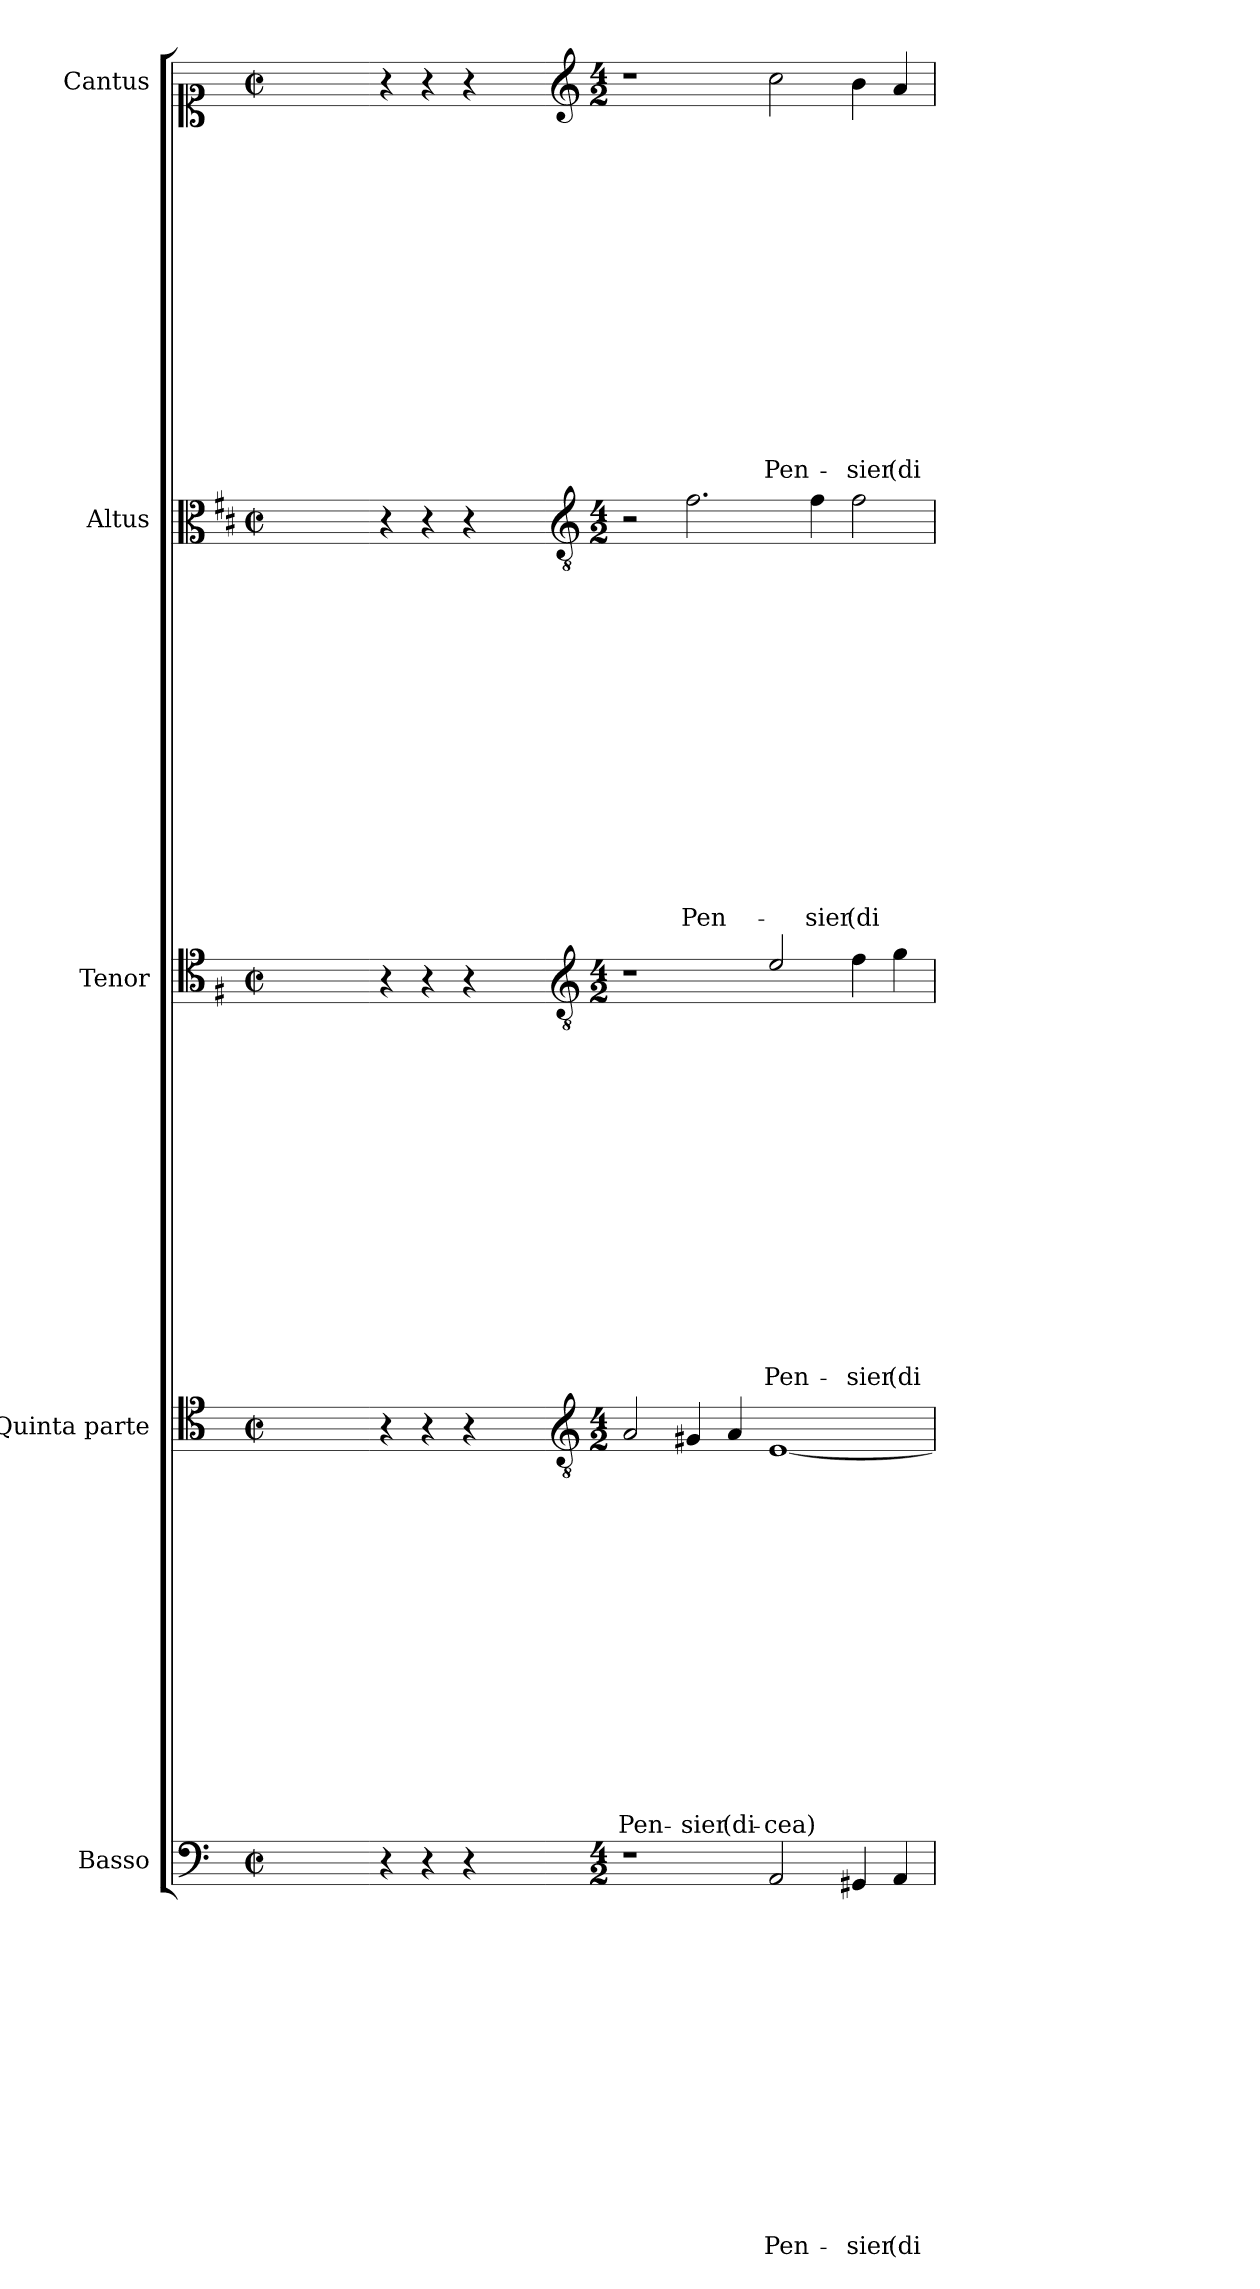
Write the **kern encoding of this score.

**kern	**text	**text	**text	**text	**text	**text	**text	**text	**text	**text	**text	**text	**text	**text	**text	**kern	**text	**text	**text	**text	**text	**text	**text	**text	**text	**text	**text	**text	**text	**text	**text	**kern	**text	**text	**text	**text	**text	**text	**text	**text	**text	**text	**text	**text	**text	**text	**text	**kern	**text	**text	**text	**text	**text	**text	**text	**text	**text	**text	**text	**text	**text	**text	**text	**kern	**text	**text	**text	**text	**text	**text	**text	**text	**text	**text	**text	**text	**text	**text	**text
*part5	*part5	*part5	*part5	*part5	*part5	*part5	*part5	*part5	*part5	*part5	*part5	*part5	*part5	*part5	*part5	*part4	*part4	*part4	*part4	*part4	*part4	*part4	*part4	*part4	*part4	*part4	*part4	*part4	*part4	*part4	*part4	*part3	*part3	*part3	*part3	*part3	*part3	*part3	*part3	*part3	*part3	*part3	*part3	*part3	*part3	*part3	*part3	*part2	*part2	*part2	*part2	*part2	*part2	*part2	*part2	*part2	*part2	*part2	*part2	*part2	*part2	*part2	*part2	*part1	*part1	*part1	*part1	*part1	*part1	*part1	*part1	*part1	*part1	*part1	*part1	*part1	*part1	*part1	*part1
*staff5	*staff5	*staff5	*staff5	*staff5	*staff5	*staff5	*staff5	*staff5	*staff5	*staff5	*staff5	*staff5	*staff5	*staff5	*staff5	*staff4	*staff4	*staff4	*staff4	*staff4	*staff4	*staff4	*staff4	*staff4	*staff4	*staff4	*staff4	*staff4	*staff4	*staff4	*staff4	*staff3	*staff3	*staff3	*staff3	*staff3	*staff3	*staff3	*staff3	*staff3	*staff3	*staff3	*staff3	*staff3	*staff3	*staff3	*staff3	*staff2	*staff2	*staff2	*staff2	*staff2	*staff2	*staff2	*staff2	*staff2	*staff2	*staff2	*staff2	*staff2	*staff2	*staff2	*staff2	*staff1	*staff1	*staff1	*staff1	*staff1	*staff1	*staff1	*staff1	*staff1	*staff1	*staff1	*staff1	*staff1	*staff1	*staff1	*staff1
*I"Basso	*	*	*	*	*	*	*	*	*	*	*	*	*	*	*	*I"Quinta parte	*	*	*	*	*	*	*	*	*	*	*	*	*	*	*	*I"Tenor	*	*	*	*	*	*	*	*	*	*	*	*	*	*	*	*I"Altus	*	*	*	*	*	*	*	*	*	*	*	*	*	*	*	*I"Cantus	*	*	*	*	*	*	*	*	*	*	*	*	*	*	*
*I'B	*	*	*	*	*	*	*	*	*	*	*	*	*	*	*	*	*	*	*	*	*	*	*	*	*	*	*	*	*	*	*	*I'T	*	*	*	*	*	*	*	*	*	*	*	*	*	*	*	*I'A	*	*	*	*	*	*	*	*	*	*	*	*	*	*	*	*I'C	*	*	*	*	*	*	*	*	*	*	*	*	*	*	*
*clefF4	*	*	*	*	*	*	*	*	*	*	*	*	*	*	*	*clefC4	*	*	*	*	*	*	*	*	*	*	*	*	*	*	*	*clefC4	*	*	*	*	*	*	*	*	*	*	*	*	*	*	*	*clefC3	*	*	*	*	*	*	*	*	*	*	*	*	*	*	*	*clefC1	*	*	*	*	*	*	*	*	*	*	*	*	*	*	*
*	*	*	*	*	*	*	*	*	*	*	*	*	*	*	*	*	*	*	*	*	*	*	*	*	*	*	*	*	*	*	*	*ITrd4c7	*	*	*	*	*	*	*	*	*	*	*	*	*	*	*	*ITrd1c2	*	*	*	*	*	*	*	*	*	*	*	*	*	*	*	*	*	*	*	*	*	*	*	*	*	*	*	*	*	*	*
*k[]	*	*	*	*	*	*	*	*	*	*	*	*	*	*	*	*k[]	*	*	*	*	*	*	*	*	*	*	*	*	*	*	*	*k[]	*	*	*	*	*	*	*	*	*	*	*	*	*	*	*	*k[]	*	*	*	*	*	*	*	*	*	*	*	*	*	*	*	*k[]	*	*	*	*	*	*	*	*	*	*	*	*	*	*	*
*C:	*	*	*	*	*	*	*	*	*	*	*	*	*	*	*	*C:	*	*	*	*	*	*	*	*	*	*	*	*	*	*	*	*C:	*	*	*	*	*	*	*	*	*	*	*	*	*	*	*	*C:	*	*	*	*	*	*	*	*	*	*	*	*	*	*	*	*C:	*	*	*	*	*	*	*	*	*	*	*	*	*	*	*
*M2/2	*	*	*	*	*	*	*	*	*	*	*	*	*	*	*	*M2/2	*	*	*	*	*	*	*	*	*	*	*	*	*	*	*	*M2/2	*	*	*	*	*	*	*	*	*	*	*	*	*	*	*	*M2/2	*	*	*	*	*	*	*	*	*	*	*	*	*	*	*	*M2/2	*	*	*	*	*	*	*	*	*	*	*	*	*	*	*
*met(c|)	*	*	*	*	*	*	*	*	*	*	*	*	*	*	*	*met(c|)	*	*	*	*	*	*	*	*	*	*	*	*	*	*	*	*met(c|)	*	*	*	*	*	*	*	*	*	*	*	*	*	*	*	*met(c|)	*	*	*	*	*	*	*	*	*	*	*	*	*	*	*	*met(c|)	*	*	*	*	*	*	*	*	*	*	*	*	*	*	*
=	=	=	=	=	=	=	=	=	=	=	=	=	=	=	=	=	=	=	=	=	=	=	=	=	=	=	=	=	=	=	=	=	=	=	=	=	=	=	=	=	=	=	=	=	=	=	=	=	=	=	=	=	=	=	=	=	=	=	=	=	=	=	=	=	=	=	=	=	=	=	=	=	=	=	=	=	=	=	=
1ryy	.	.	.	.	.	.	.	.	.	.	.	.	.	.	.	1ryy	.	.	.	.	.	.	.	.	.	.	.	.	.	.	.	1ryy	.	.	.	.	.	.	.	.	.	.	.	.	.	.	.	1ryy	.	.	.	.	.	.	.	.	.	.	.	.	.	.	.	1ryy	.	.	.	.	.	.	.	.	.	.	.	.	.	.	.
=1X-	=1X-	=1X-	=1X-	=1X-	=1X-	=1X-	=1X-	=1X-	=1X-	=1X-	=1X-	=1X-	=1X-	=1X-	=1X-	=1X-	=1X-	=1X-	=1X-	=1X-	=1X-	=1X-	=1X-	=1X-	=1X-	=1X-	=1X-	=1X-	=1X-	=1X-	=1X-	=1X-	=1X-	=1X-	=1X-	=1X-	=1X-	=1X-	=1X-	=1X-	=1X-	=1X-	=1X-	=1X-	=1X-	=1X-	=1X-	=1X-	=1X-	=1X-	=1X-	=1X-	=1X-	=1X-	=1X-	=1X-	=1X-	=1X-	=1X-	=1X-	=1X-	=1X-	=1X-	=1X-	=1X-	=1X-	=1X-	=1X-	=1X-	=1X-	=1X-	=1X-	=1X-	=1X-	=1X-	=1X-	=1X-	=1X-	=1X-
4r	.	.	.	.	.	.	.	.	.	.	.	.	.	.	.	4r	.	.	.	.	.	.	.	.	.	.	.	.	.	.	.	4r	.	.	.	.	.	.	.	.	.	.	.	.	.	.	.	4r	.	.	.	.	.	.	.	.	.	.	.	.	.	.	.	4r	.	.	.	.	.	.	.	.	.	.	.	.	.	.	.
4r	.	.	.	.	.	.	.	.	.	.	.	.	.	.	.	4r	.	.	.	.	.	.	.	.	.	.	.	.	.	.	.	4r	.	.	.	.	.	.	.	.	.	.	.	.	.	.	.	4r	.	.	.	.	.	.	.	.	.	.	.	.	.	.	.	4r	.	.	.	.	.	.	.	.	.	.	.	.	.	.	.
4r	.	.	.	.	.	.	.	.	.	.	.	.	.	.	.	4r	.	.	.	.	.	.	.	.	.	.	.	.	.	.	.	4r	.	.	.	.	.	.	.	.	.	.	.	.	.	.	.	4r	.	.	.	.	.	.	.	.	.	.	.	.	.	.	.	4r	.	.	.	.	.	.	.	.	.	.	.	.	.	.	.
4ryy	.	.	.	.	.	.	.	.	.	.	.	.	.	.	.	4ryy	.	.	.	.	.	.	.	.	.	.	.	.	.	.	.	4ryy	.	.	.	.	.	.	.	.	.	.	.	.	.	.	.	4ryy	.	.	.	.	.	.	.	.	.	.	.	.	.	.	.	4ryy	.	.	.	.	.	.	.	.	.	.	.	.	.	.	.
=1-	=1-	=1-	=1-	=1-	=1-	=1-	=1-	=1-	=1-	=1-	=1-	=1-	=1-	=1-	=1-	=1-	=1-	=1-	=1-	=1-	=1-	=1-	=1-	=1-	=1-	=1-	=1-	=1-	=1-	=1-	=1-	=1-	=1-	=1-	=1-	=1-	=1-	=1-	=1-	=1-	=1-	=1-	=1-	=1-	=1-	=1-	=1-	=1-	=1-	=1-	=1-	=1-	=1-	=1-	=1-	=1-	=1-	=1-	=1-	=1-	=1-	=1-	=1-	=1-	=1-	=1-	=1-	=1-	=1-	=1-	=1-	=1-	=1-	=1-	=1-	=1-	=1-	=1-	=1-
*	*	*	*	*	*	*	*	*	*	*	*	*	*	*	*	*clefGv2	*	*	*	*	*	*	*	*	*	*	*	*	*	*	*	*clefGv2	*	*	*	*	*	*	*	*	*	*	*	*	*	*	*	*clefGv2	*	*	*	*	*	*	*	*	*	*	*	*	*	*	*	*clefG2	*	*	*	*	*	*	*	*	*	*	*	*	*	*	*
*M4/2	*	*	*	*	*	*	*	*	*	*	*	*	*	*	*	*M4/2	*	*	*	*	*	*	*	*	*	*	*	*	*	*	*	*M4/2	*	*	*	*	*	*	*	*	*	*	*	*	*	*	*	*M4/2	*	*	*	*	*	*	*	*	*	*	*	*	*	*	*	*M4/2	*	*	*	*	*	*	*	*	*	*	*	*	*	*	*
!	!	!	!	!	!	!	!	!	!	!	!	!	!	!	!	!	!	!	!	!	!	!	!	!	!	!	!	!	!	!	!LO:LY:b	!	!	!	!	!	!	!	!	!	!	!	!	!	!	!	!	!	!	!	!	!	!	!	!	!	!	!	!	!	!	!	!	!	!	!	!	!	!	!	!	!	!	!	!	!	!	!	!
1r	.	.	.	.	.	.	.	.	.	.	.	.	.	.	.	2A/	.	.	.	.	.	.	.	.	.	.	.	.	.	.	Pen-	1r	.	.	.	.	.	.	.	.	.	.	.	.	.	.	.	2r	.	.	.	.	.	.	.	.	.	.	.	.	.	.	.	1r	.	.	.	.	.	.	.	.	.	.	.	.	.	.	.
!	!	!	!	!	!	!	!	!	!	!	!	!	!	!	!	!	!	!	!	!	!	!	!	!	!	!	!	!	!	!	!LO:LY:b	!	!	!	!	!	!	!	!	!	!	!	!	!	!	!	!	!	!	!	!	!	!	!	!	!	!	!	!	!	!	!	!LO:LY:b	!	!	!	!	!	!	!	!	!	!	!	!	!	!	!	!
.	.	.	.	.	.	.	.	.	.	.	.	.	.	.	.	4G#X/	.	.	.	.	.	.	.	.	.	.	.	.	.	.	-sier	.	.	.	.	.	.	.	.	.	.	.	.	.	.	.	.	2.e\	.	.	.	.	.	.	.	.	.	.	.	.	.	.	Pen-	.	.	.	.	.	.	.	.	.	.	.	.	.	.	.	.
!	!	!	!	!	!	!	!	!	!	!	!	!	!	!	!	!	!	!	!	!	!	!	!	!	!	!	!	!	!	!	!LO:LY:b	!	!	!	!	!	!	!	!	!	!	!	!	!	!	!	!	!	!	!	!	!	!	!	!	!	!	!	!	!	!	!	!	!	!	!	!	!	!	!	!	!	!	!	!	!	!	!	!
.	.	.	.	.	.	.	.	.	.	.	.	.	.	.	.	4A/	.	.	.	.	.	.	.	.	.	.	.	.	.	.	(di-	.	.	.	.	.	.	.	.	.	.	.	.	.	.	.	.	.	.	.	.	.	.	.	.	.	.	.	.	.	.	.	.	.	.	.	.	.	.	.	.	.	.	.	.	.	.	.	.
!	!	!	!	!	!	!	!	!	!	!	!	!	!	!	!LO:LY:b	!	!	!	!	!	!	!	!	!	!	!	!	!	!	!	!LO:LY:b	!	!	!	!	!	!	!	!	!	!	!	!	!	!	!	!LO:LY:b	!	!	!	!	!	!	!	!	!	!	!	!	!	!	!	!	!	!	!	!	!	!	!	!	!	!	!	!	!	!	!	!LO:LY:b
2AA/	.	.	.	.	.	.	.	.	.	.	.	.	.	.	Pen-	[1E	.	.	.	.	.	.	.	.	.	.	.	.	.	.	-cea)	2A/	.	.	.	.	.	.	.	.	.	.	.	.	.	.	Pen-	.	.	.	.	.	.	.	.	.	.	.	.	.	.	.	.	2cc\	.	.	.	.	.	.	.	.	.	.	.	.	.	.	Pen-
!	!	!	!	!	!	!	!	!	!	!	!	!	!	!	!	!	!	!	!	!	!	!	!	!	!	!	!	!	!	!	!	!	!	!	!	!	!	!	!	!	!	!	!	!	!	!	!	!	!	!	!	!	!	!	!	!	!	!	!	!	!	!	!LO:LY:b	!	!	!	!	!	!	!	!	!	!	!	!	!	!	!	!
.	.	.	.	.	.	.	.	.	.	.	.	.	.	.	.	.	.	.	.	.	.	.	.	.	.	.	.	.	.	.	.	.	.	.	.	.	.	.	.	.	.	.	.	.	.	.	.	4e\	.	.	.	.	.	.	.	.	.	.	.	.	.	.	-sier	.	.	.	.	.	.	.	.	.	.	.	.	.	.	.	.
!	!	!	!	!	!	!	!	!	!	!	!	!	!	!	!LO:LY:b	!	!	!	!	!	!	!	!	!	!	!	!	!	!	!	!	!	!	!	!	!	!	!	!	!	!	!	!	!	!	!	!LO:LY:b	!	!	!	!	!	!	!	!	!	!	!	!	!	!	!	!LO:LY:b	!	!	!	!	!	!	!	!	!	!	!	!	!	!	!	!LO:LY:b
4GG#X/	.	.	.	.	.	.	.	.	.	.	.	.	.	.	-sier	.	.	.	.	.	.	.	.	.	.	.	.	.	.	.	.	4B\	.	.	.	.	.	.	.	.	.	.	.	.	.	.	-sier	2e\	.	.	.	.	.	.	.	.	.	.	.	.	.	.	(di-	4b\	.	.	.	.	.	.	.	.	.	.	.	.	.	.	-sier
!	!	!	!	!	!	!	!	!	!	!	!	!	!	!	!LO:LY:b	!	!	!	!	!	!	!	!	!	!	!	!	!	!	!	!	!	!	!	!	!	!	!	!	!	!	!	!	!	!	!	!LO:LY:b	!	!	!	!	!	!	!	!	!	!	!	!	!	!	!	!	!	!	!	!	!	!	!	!	!	!	!	!	!	!	!	!LO:LY:b
4AA/	.	.	.	.	.	.	.	.	.	.	.	.	.	.	(di-	.	.	.	.	.	.	.	.	.	.	.	.	.	.	.	.	4c\	.	.	.	.	.	.	.	.	.	.	.	.	.	.	(di-	.	.	.	.	.	.	.	.	.	.	.	.	.	.	.	.	4a/	.	.	.	.	.	.	.	.	.	.	.	.	.	.	(di-
=	=	=	=	=	=	=	=	=	=	=	=	=	=	=	=	=	=	=	=	=	=	=	=	=	=	=	=	=	=	=	=	=	=	=	=	=	=	=	=	=	=	=	=	=	=	=	=	=	=	=	=	=	=	=	=	=	=	=	=	=	=	=	=	=	=	=	=	=	=	=	=	=	=	=	=	=	=	=	=
*-	*-	*-	*-	*-	*-	*-	*-	*-	*-	*-	*-	*-	*-	*-	*-	*-	*-	*-	*-	*-	*-	*-	*-	*-	*-	*-	*-	*-	*-	*-	*-	*-	*-	*-	*-	*-	*-	*-	*-	*-	*-	*-	*-	*-	*-	*-	*-	*-	*-	*-	*-	*-	*-	*-	*-	*-	*-	*-	*-	*-	*-	*-	*-	*-	*-	*-	*-	*-	*-	*-	*-	*-	*-	*-	*-	*-	*-	*-	*-
